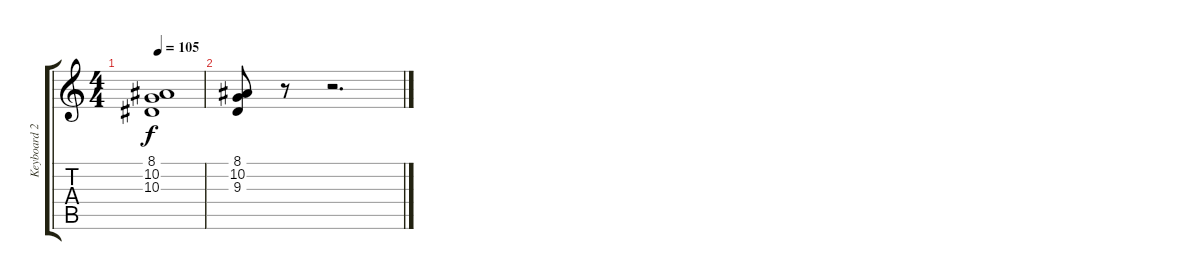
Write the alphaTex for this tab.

\track ("Keyboard 2" "Keyboard 2") {instrument synthstrings2}
\staff {score tabs}
\tuning (D4 A3 F3 C3 G2 C2) {hide}
\ts (4 4)
\tempo 105
\clef g2
\ks c
(8.1 10.2 10.3).1{dy f} |
(8.1 10.2 9.3).8 r.8 r.2{d}
